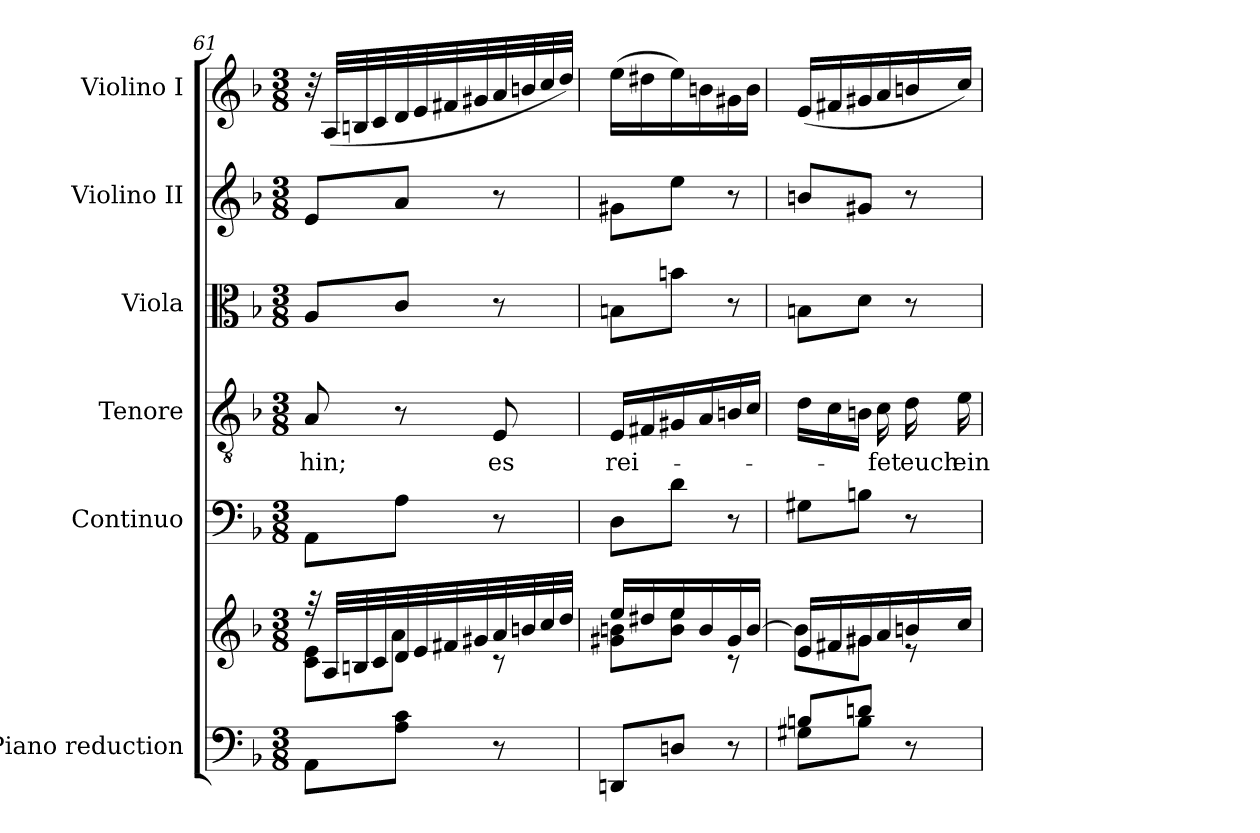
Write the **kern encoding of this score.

**kern	**kern	**kern	**kern	**text	**kern	**kern	**kern
*part6	*part6	*part5	*part4	*part4	*part3	*part2	*part1
*staff7	*staff6	*staff5	*staff4	*staff4	*staff3	*staff2	*staff1
*I"Piano reduction	*	*I"Continuo	*I"Tenore	*	*I"Viola	*I"Violino II	*I"Violino I
*I'Pno	*	*	*	*	*I'Vla	*I'Vln	*I'Vln
*clefF4	*clefG2	*clefF4	*clefGv2	*	*clefC3	*clefG2	*clefG2
*k[b-]	*k[b-]	*k[b-]	*k[b-]	*	*k[b-]	*k[b-]	*k[b-]
*M3/8	*M3/8	*M3/8	*M3/8	*	*M3/8	*M3/8	*M3/8
=61	=61	=61	=61	=61	=61	=61	=61
*	*^	*	*	*	*	*	*
!	!	!	!	!	!LO:LY:b	!	!	!
8AA\L	32r	8c\ 8e\L	8AA\L	8A/	hin;	8A/L	8e/L	32r
.	32A/LLL	.	.	.	.	.	.	(32A/LLL
.	32Bn/	.	.	.	.	.	.	32Bn/
.	32c/	.	.	.	.	.	.	32c/
8A\ 8c\J	32d/	8a\J	8A\J	8r	.	8c/J	8a/J	32d/
.	32e/	.	.	.	.	.	.	32e/
.	32f#X/	.	.	.	.	.	.	32f#X/
.	32g#X/	.	.	.	.	.	.	32g#X/
!	!	!	!	!	!LO:LY:b	!	!	!
8r	32a/	8r	8r	8E/	es	8r	8r	32a/
.	32bn/	.	.	.	.	.	.	32bn/
.	32cc/	.	.	.	.	.	.	32cc/
.	32dd/JJJ	.	.	.	.	.	.	32dd/JJJ)
=62	=62	=62	=62	=62	=62	=62	=62	=62
!	!	!	!	!	!LO:LY:b	!	!	!
8DDn/L	16ee/LL	8g#X\ 8bn\L	8D\L	16E/LL	rei-	8Bn\L	8g#X\L	(16ee\LL
.	16dd#X/	.	.	16F#X/	.	.	.	16dd#X\
8Dn/J	16ee/	8b\ 8ee\J	8d\J	16G#X/	.	8bn\J	8ee\J	16ee\)
.	16b/	.	.	16A/	.	.	.	16bn\
8r	16g#/	8r	8r	16Bn/	.	8r	8r	16g#X\
.	[16b/JJ	.	.	16c/JJ	.	.	.	16b\JJ
!!LO:LB:g=z
=63	=63	=63	=63	=63	=63	=63	=63	=63
*^	*	*	*	*	*	*	*	*
8Bn/L	8G#X\L	16e/LL	8b\L]	8G#X\L	16d\LL	.	8Bn\L	8bn/L	(16e/LL
.	.	16f#X/	.	.	16c\	.	.	.	16f#X/
8dn/J	8B\J	16g#X/	8g#\J	8Bn\J	16Bn\JJ	.	8d\J	8g#X/J	16g#X/
!	!	!	!	!	!	!LO:LY:b	!	!	!
.	.	16a/	.	.	16c\	-fet	.	.	16a/
!	!	!	!	!	!	!LO:LY:b	!	!	!
8r	8ryy	16bn/	8r	8r	16d\	euch	8r	8r	16bn/
!	!	!	!	!	!	!LO:LY:b	!	!	!
.	.	16cc/JJ	.	.	16e\	ein	.	.	16cc/JJ)
*v	*v	*	*	*	*	*	*	*	*
*	*v	*v	*	*	*	*	*	*
=	=	=	=	=	=	=	=
*-	*-	*-	*-	*-	*-	*-	*-
